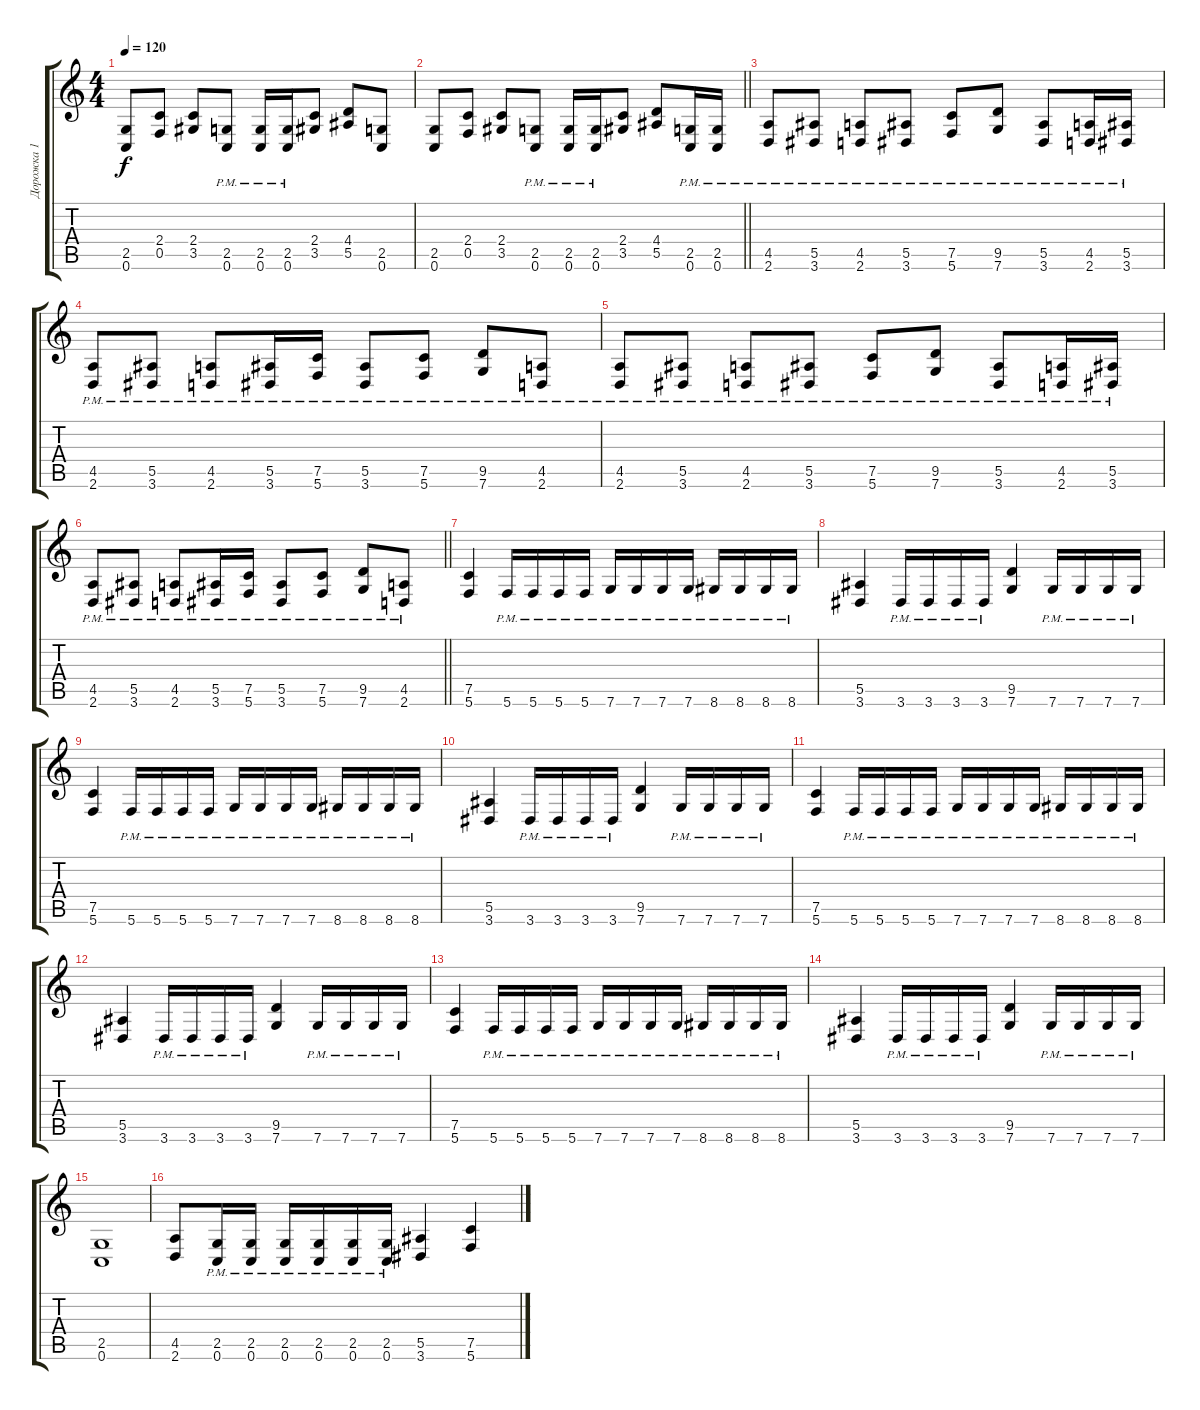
\track ("Дорожка 1" "Дорожка 1") {instrument distortionguitar}
\staff {score tabs}
\tuning (C4 G3 Eb3 Bb2 F2 C2) {hide}
\ts (4 4)
\tempo 120
\clef g2
\ks c
(2.5 0.6).8{dy f} (2.4 0.5).8 (2.4 3.5).8 (2.5{pm} 0.6{pm}).8 (2.5{pm} 0.6{pm}).16 (2.5{pm} 0.6{pm}).16 (2.4 3.5).8 (4.4 5.5).8 (2.5 0.6).8 |
\barLineRight lightlight
(2.5 0.6).8 (2.4 0.5).8 (2.4 3.5).8 (2.5{pm} 0.6{pm}).8 (2.5{pm} 0.6{pm}).16 (2.5{pm} 0.6{pm}).16 (2.4 3.5).8 (4.4 5.5).8 (2.5{pm} 0.6{pm}).16 (2.5{pm} 0.6{pm}).16 |
(4.5{pm} 2.6{pm}).8 (5.5{pm} 3.6{pm}).8 (4.5{pm} 2.6{pm}).8 (5.5{pm} 3.6{pm}).8 (7.5{pm} 5.6{pm}).8 (9.5{pm} 7.6{pm}).8 (5.5{pm} 3.6{pm}).8 (4.5{pm} 2.6{pm}).16 (5.5 3.6{pm}).16 |
(4.5{pm} 2.6{pm}).8 (5.5{pm} 3.6{pm}).8 (4.5{pm} 2.6{pm}).8 (5.5{pm} 3.6{pm}).16 (7.5{pm} 5.6{pm}).16 (5.5{pm} 3.6{pm}).8 (7.5{pm} 5.6{pm}).8 (9.5{pm} 7.6{pm}).8 (4.5{pm} 2.6{pm}).8 |
(4.5{pm} 2.6{pm}).8 (5.5{pm} 3.6{pm}).8 (4.5{pm} 2.6{pm}).8 (5.5{pm} 3.6{pm}).8 (7.5{pm} 5.6{pm}).8 (9.5{pm} 7.6{pm}).8 (5.5{pm} 3.6{pm}).8 (4.5{pm} 2.6{pm}).16 (5.5 3.6{pm}).16 |
\barLineRight lightlight
(4.5{pm} 2.6{pm}).8 (5.5{pm} 3.6{pm}).8 (4.5{pm} 2.6{pm}).8 (5.5{pm} 3.6{pm}).16 (7.5{pm} 5.6{pm}).16 (5.5{pm} 3.6{pm}).8 (7.5{pm} 5.6{pm}).8 (9.5{pm} 7.6{pm}).8 (4.5{pm} 2.6{pm}).8 |
(7.5 5.6).4 5.6{pm}.16 5.6{pm}.16 5.6{pm}.16 5.6{pm}.16 7.6{pm}.16 7.6{pm}.16 7.6{pm}.16 7.6{pm}.16 8.6{pm}.16 8.6{pm}.16 8.6{pm}.16 8.6{pm}.16 |
(5.5 3.6).4 3.6{pm}.16 3.6{pm}.16 3.6{pm}.16 3.6{pm}.16 (9.5 7.6).4 7.6{pm}.16 7.6{pm}.16 7.6{pm}.16 7.6{pm}.16 |
(7.5 5.6).4 5.6{pm}.16 5.6{pm}.16 5.6{pm}.16 5.6{pm}.16 7.6{pm}.16 7.6{pm}.16 7.6{pm}.16 7.6{pm}.16 8.6{pm}.16 8.6{pm}.16 8.6{pm}.16 8.6{pm}.16 |
(5.5 3.6).4 3.6{pm}.16 3.6{pm}.16 3.6{pm}.16 3.6{pm}.16 (9.5 7.6).4 7.6{pm}.16 7.6{pm}.16 7.6{pm}.16 7.6{pm}.16 |
(7.5 5.6).4 5.6{pm}.16 5.6{pm}.16 5.6{pm}.16 5.6{pm}.16 7.6{pm}.16 7.6{pm}.16 7.6{pm}.16 7.6{pm}.16 8.6{pm}.16 8.6{pm}.16 8.6{pm}.16 8.6{pm}.16 |
(5.5 3.6).4 3.6{pm}.16 3.6{pm}.16 3.6{pm}.16 3.6{pm}.16 (9.5 7.6).4 7.6{pm}.16 7.6{pm}.16 7.6{pm}.16 7.6{pm}.16 |
(7.5 5.6).4 5.6{pm}.16 5.6{pm}.16 5.6{pm}.16 5.6{pm}.16 7.6{pm}.16 7.6{pm}.16 7.6{pm}.16 7.6{pm}.16 8.6{pm}.16 8.6{pm}.16 8.6{pm}.16 8.6{pm}.16 |
(5.5 3.6).4 3.6{pm}.16 3.6{pm}.16 3.6{pm}.16 3.6{pm}.16 (9.5 7.6).4 7.6{pm}.16 7.6{pm}.16 7.6{pm}.16 7.6{pm}.16 |
(2.5 0.6).1 |
(4.5 2.6).8 (2.5{pm} 0.6{pm}).16 (2.5{pm} 0.6{pm}).16 (2.5{pm} 0.6{pm}).16 (2.5{pm} 0.6{pm}).16 (2.5{pm} 0.6{pm}).16 (2.5{pm} 0.6{pm}).16 (5.5 3.6).4 (7.5 5.6).4
